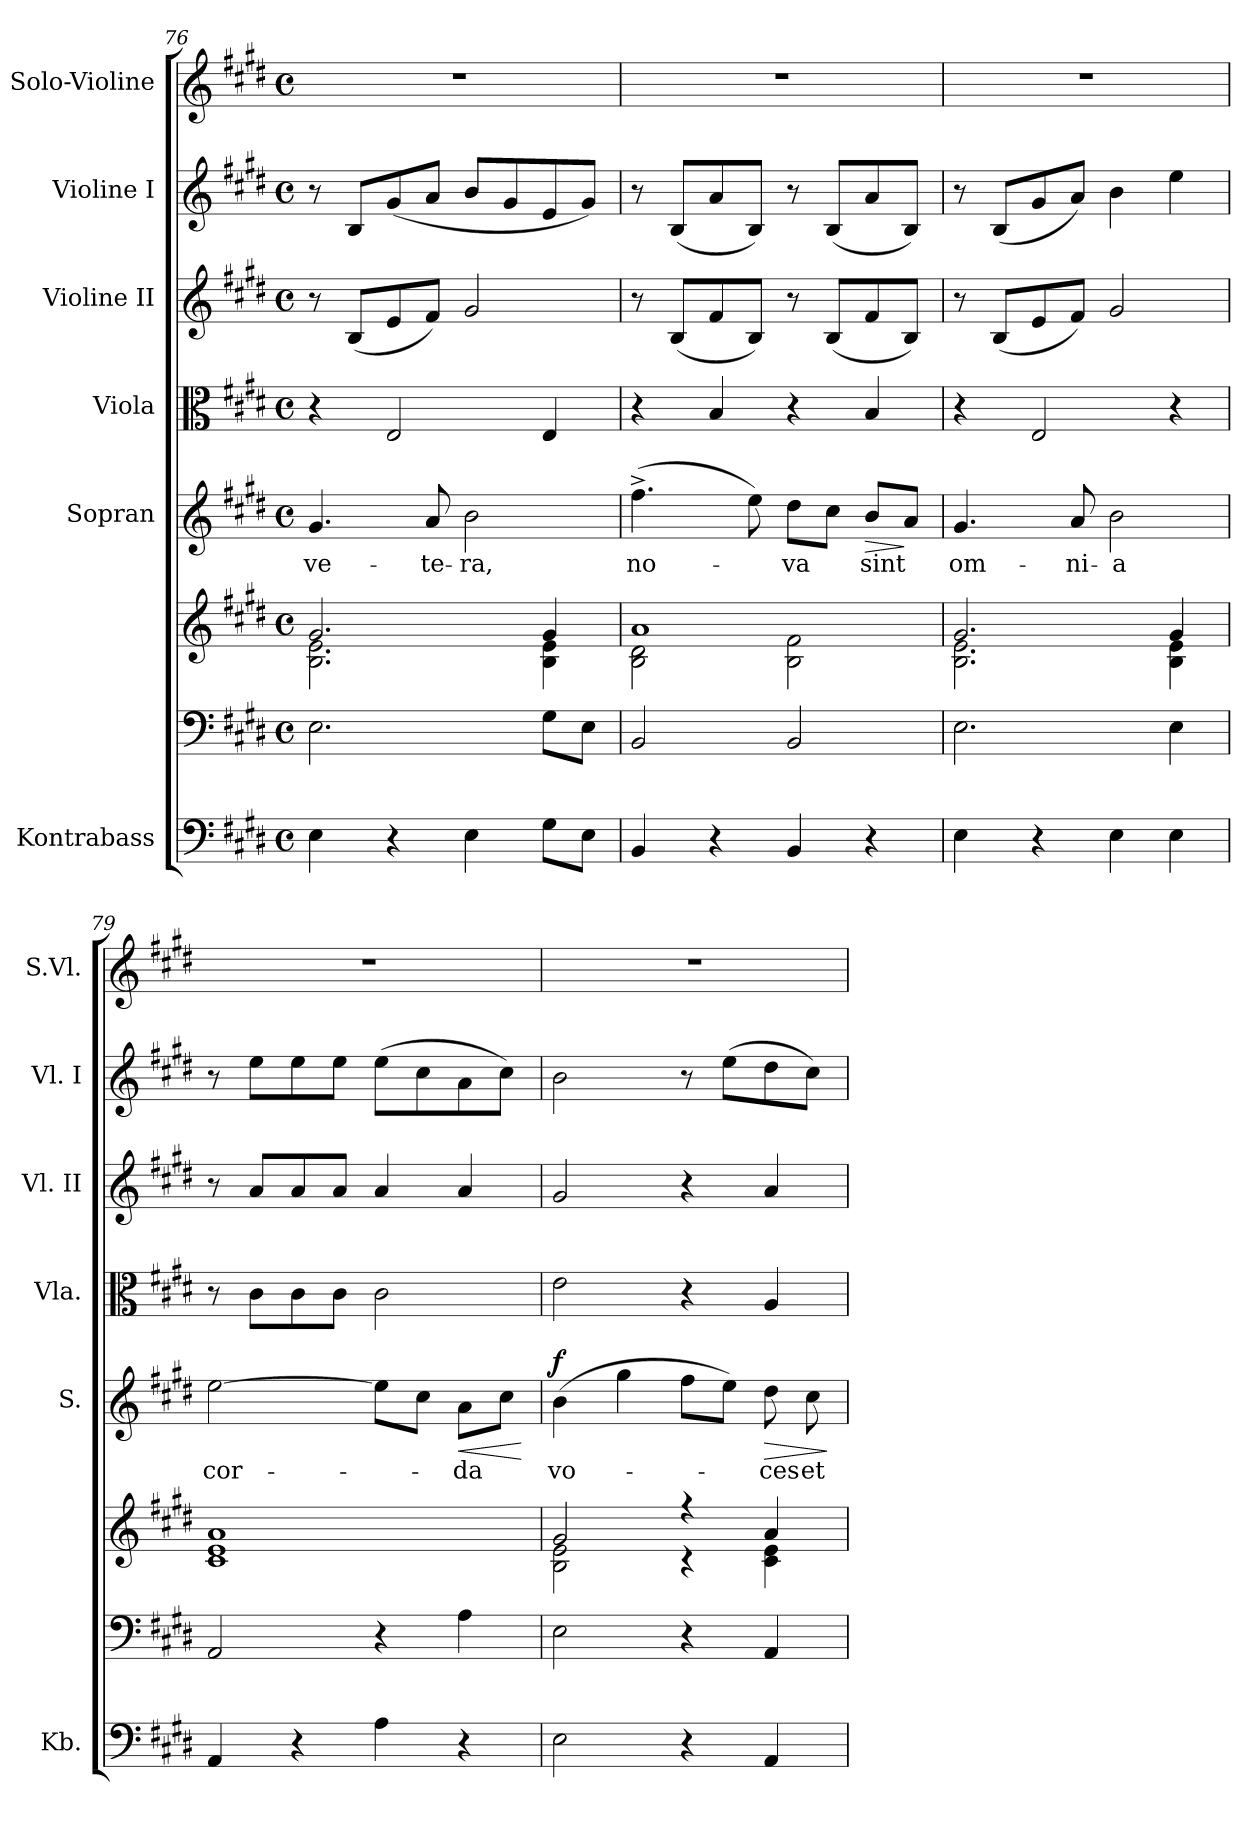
**kern	**kern	**kern	**kern	**text	**dynam	**kern	**kern	**kern	**kern
*part7	*part6	*part6	*part5	*part5	*part5	*part4	*part3	*part2	*part1
*staff8	*staff7	*staff6	*staff5	*staff5	*staff5	*staff4	*staff3	*staff2	*staff1
*I"Kontrabass	*	*	*I"Sopran	*	*	*I"Viola	*I"Violine II	*I"Violine I	*I"Solo-Violine
*I'Kb.	*	*	*I'S.	*	*	*I'Vla.	*I'Vl. II	*I'Vl. I	*I'S.Vl.
*clefF4	*clefF4	*clefG2	*clefG2	*	*	*clefC3	*clefG2	*clefG2	*clefG2
*ITrd7c12	*	*	*	*	*	*	*	*	*
*k[f#c#g#d#]	*k[f#c#g#d#]	*k[f#c#g#d#]	*k[f#c#g#d#]	*	*	*k[f#c#g#d#]	*k[f#c#g#d#]	*k[f#c#g#d#]	*k[f#c#g#d#]
*E:	*E:	*E:	*E:	*	*	*E:	*E:	*E:	*E:
*M4/4	*M4/4	*M4/4	*M4/4	*	*	*M4/4	*M4/4	*M4/4	*M4/4
*met(c)	*met(c)	*met(c)	*met(c)	*	*	*met(c)	*met(c)	*met(c)	*met(c)
=76	=76	=76	=76	=76	=76	=76	=76	=76	=76
*	*	*^	*	*	*	*	*	*	*
!	!	!	!	!	!LO:LY:b	!	!	!	!	!
4EE\	2.E\	2.g#/	2.B\ 2.e\	4.g#/	ve-	.	4r	8r	8r	1r
.	.	.	.	.	.	.	.	(<8B/L	8B/L	.
4r	.	.	.	.	.	.	2E/	8e/	(<8g#/	.
!	!	!	!	!	!LO:LY:b	!	!	!	!	!
.	.	.	.	8a/	-te-	.	.	8f#/J)	8a/J	.
!	!	!	!	!	!LO:LY:b	!	!	!	!	!
4EE\	.	.	.	2b\	-ra,	.	.	2g#/	8b/L	.
.	.	.	.	.	.	.	.	.	8g#/	.
8GG#\L	8G#\L	4g#/	4B\ 4e\	.	.	.	4E/	.	8e/	.
8EE\J	8E\J	.	.	.	.	.	.	.	8g#/J)	.
=77	=77	=77	=77	=77	=77	=77	=77	=77	=77	=77
!	!	!	!	!	!LO:LY:b	!	!	!	!	!
4BBB/	2BB/	1a	2B\ 2d#\	(>4.ff#^>\	no-	.	4r	8r	8r	1r
.	.	.	.	.	.	.	.	(<8B/L	(<8B/L	.
4r	.	.	.	.	.	.	4B/	8f#/	8a/	.
.	.	.	.	8ee\)	.	.	.	8B/J)	8B/J)	.
!	!	!	!	!	!LO:LY:b	!	!	!	!	!
4BBB/	2BB/	.	2B\ 2f#\	8dd#\L	-va	.	4r	8r	8r	.
.	.	.	.	8cc#\J	.	.	.	(<8B/L	(<8B/L	.
!	!	!	!	!	!LO:LY:b	!LO:HP:b	!	!	!	!
4r	.	.	.	8b/L	sint	>	4B/	8f#/	8a/	.
.	.	.	.	8a/J	.	]	.	8B/J)	8B/J)	.
!!LO:PB:g=z
=78	=78	=78	=78	=78	=78	=78	=78	=78	=78	=78
!	!	!	!	!	!LO:LY:b	!	!	!	!	!
4EE\	2.E\	2.g#/	2.B\ 2.e\	4.g#/	om-	.	4r	8r	8r	1r
.	.	.	.	.	.	.	.	(<8B/L	(<8B/L	.
4r	.	.	.	.	.	.	2E/	8e/	8g#/	.
!	!	!	!	!	!LO:LY:b	!	!	!	!	!
.	.	.	.	8a/	-ni-	.	.	8f#/J)	8a/J)	.
!	!	!	!	!	!LO:LY:b	!	!	!	!	!
4EE\	.	.	.	2b\	-a	.	.	2g#/	4b\	.
4EE\	4E\	4g#/	4B\ 4e\	.	.	.	4r	.	4ee\	.
=79	=79	=79	=79	=79	=79	=79	=79	=79	=79	=79
!	!	!	!	!	!LO:LY:b	!	!	!	!	!
4AAA/	2AA/	1a	1c# 1e	[2ee\	cor-	.	8r	8r	8r	1r
.	.	.	.	.	.	.	8c#\L	8a/L	8ee\L	.
4r	.	.	.	.	.	.	8c#\	8a/	8ee\	.
.	.	.	.	.	.	.	8c#\J	8a/J	8ee\J	.
4AA\	4r	.	.	8ee\L]	.	.	2c#\	4a/	(>8ee\L	.
.	.	.	.	8cc#\J	.	.	.	.	8cc#\	.
!	!	!	!	!	!LO:LY:b	!LO:HP:b	!	!	!	!
4r	4A\	.	.	8a\L	-da	<	.	4a/	8a\	.
.	.	.	.	8cc#\J	.	.	.	.	8cc#\J)	.
*	*	*v	*v	*	*	*	*	*	*	*
.	.	.	.	.	[	.	.	.	.
=80	=80	=80	=80	=80	=80	=80	=80	=80	=80
*	*	*^	*	*	*	*	*	*	*
!	!	!	!	!	!LO:LY:b	!LO:DY:a	!	!	!	!
2EE\	2E\	2g#/	2B\ 2e\	(>4b\	vo-	f	2e\	2g#/	2b\	1r
.	.	.	.	4gg#\	.	.	.	.	.	.
4r	4r	4r	4r	8ff#\L	.	.	4r	4r	8r	.
.	.	.	.	8ee\J)	.	.	.	.	(>8ee\L	.
!	!	!	!	!	!LO:LY:b	!LO:HP:b	!	!	!	!
4AAA/	4AA/	4a/	4c#\ 4e\	8dd#\	-ces	>	4A/	4a/	8dd#\	.
!	!	!	!	!	!LO:LY:b	!	!	!	!	!
.	.	.	.	8cc#\	et	.	.	.	8cc#\J)	.
*	*	*v	*v	*	*	*	*	*	*	*
.	.	.	.	.	]	.	.	.	.
=	=	=	=	=	=	=	=	=	=
*-	*-	*-	*-	*-	*-	*-	*-	*-	*-
